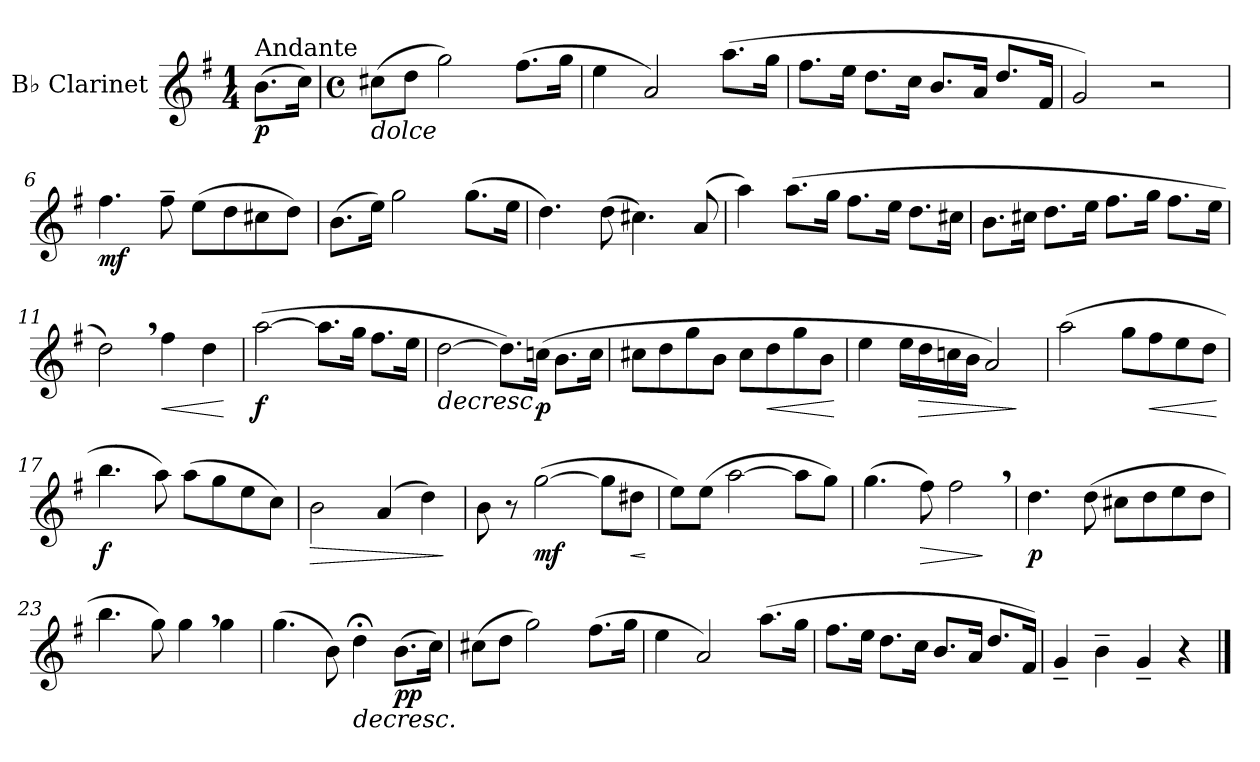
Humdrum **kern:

**kern	**dynam
*part1	*part1
*staff1	*staff1
*I"B♭ Clarinet	*
*I'B♭ Cl.	*
*clefG2	*
*ITrd1c2	*
*k[b-]	*
*M1/4	*
=1	=1
!LO:TX:a:t=Andante	!
!	!LO:DY:b
(8.a\L	p
16b-\Jk)	.
=2	=2
*M4/4	*
*met(c)	*
!LO:TX:b:i:t=dolce	!
(8bn\L	.
8cc\J	.
2ff\)	.
(8.ee\L	.
16ff\Jk	.
=3	=3
4dd\	.
2g/)	.
(8.gg\L	.
16ff\Jk	.
=4	=4
8.ee\L	.
16dd\Jk	.
8.cc\L	.
16b-\Jk	.
8.a/L	.
16g/Jk	.
8.cc/L	.
16e/Jk	.
=5	=5
2f/)	.
2r	.
=6	=6
!	!LO:DY:b
4.ee\	mf
8ee~\	.
(8dd\L	.
8cc\	.
8bn\	.
8cc\J)	.
=7	=7
(8.a\L	.
16dd\Jk)	.
2ff\	.
(8.ff\L	.
16dd\Jk	.
!!LO:LB:g=z
=8	=8
4.cc\)	.
(8cc\	.
4.bn\)	.
(8g/	.
=9	=9
4gg\)	.
(8.gg\L	.
16ff\Jk	.
8.ee\L	.
16dd\Jk	.
8.cc\L	.
16bn\Jk	.
=10	=10
8.a\L	.
16bn\Jk	.
8.cc\L	.
16dd\Jk	.
8.ee\L	.
16ff\Jk	.
8.ee\L	.
16dd\Jk	.
=11	=11
2cc,\)	.
!	!LO:HP:b
4ee\	<
4cc\	.
.	[
=12	=12
!	!LO:DY:b
([2gg\	f
8.gg\L]	.
16ff\Jk	.
8.ee\L	.
16dd\Jk	.
=13	=13
!	!LO:HP:b
[2cc\	>
8.cc\L])	.
!	!LO:DY:b
(16b-X\Jk	p
8.a\L	.
16b-\Jk	.
.	]
!!LO:LB:g=z
=14	=14
8bn\L	.
8cc\	.
8ff\	.
8a\J	.
8b\L	.
!	!LO:HP:b
8cc\	<
8ff\	.
8a\J	.
.	[
=15	=15
4dd\	.
16dd\LL	.
!	!LO:HP:b
16cc\	>
16b-X\	.
16a\JJ	.
2g/)	.
.	]
=16	=16
(2gg\	.
8ff\L	.
!	!LO:HP:b
8ee\	<
8dd\	.
8cc\J	.
.	[
=17	=17
!	!LO:DY:b
4.aa\	f
8gg\)	.
(8gg\L	.
8ff\	.
8dd\	.
8b-\J)	.
=18	=18
!	!LO:HP:b
2a\	>
(4g/	.
4cc\)	.
.	]
=19	=19
8a\	.
8r	.
!	!LO:DY:b
([2ff\	mf
8ff\L]	.
!	!LO:HP:b
8cc#X\J	<
.	[
=20	=20
8dd\L)	.
(8dd\J	.
[2gg\	.
8gg\L]	.
8ff\J)	.
=21	=21
(4.ff\	.
!	!LO:HP:b
8ee\)	>
2ee,\	.
.	]
!!LO:LB:g=z
=22	=22
!	!LO:DY:b
4.cc\	p
(8cc\	.
8bn\L	.
8cc\	.
8dd\	.
8cc\J	.
=23	=23
4.aa\	.
8ff\)	.
4ff,\	.
4ff\	.
=24	=24
(4.ff\	.
8a\)	.
!	!LO:HP:b
4cc;<\	>
!	!LO:DY:b
(8.a\L	pp
16b-\Jk)	.
.	]
=25	=25
(8bn\L	.
8cc\J	.
2ff\)	.
(8.ee\L	.
16ff\Jk	.
=26	=26
4dd\	.
2g/)	.
(8.gg\L	.
16ff\Jk	.
=27	=27
8.ee\L	.
16dd\Jk	.
8.cc\L	.
16b-\Jk	.
8.a/L	.
16g/Jk	.
8.cc/L	.
16e/Jk)	.
=28	=28
4f~/	.
4a~\	.
4f~/	.
4r	.
==	==
*-	*-
